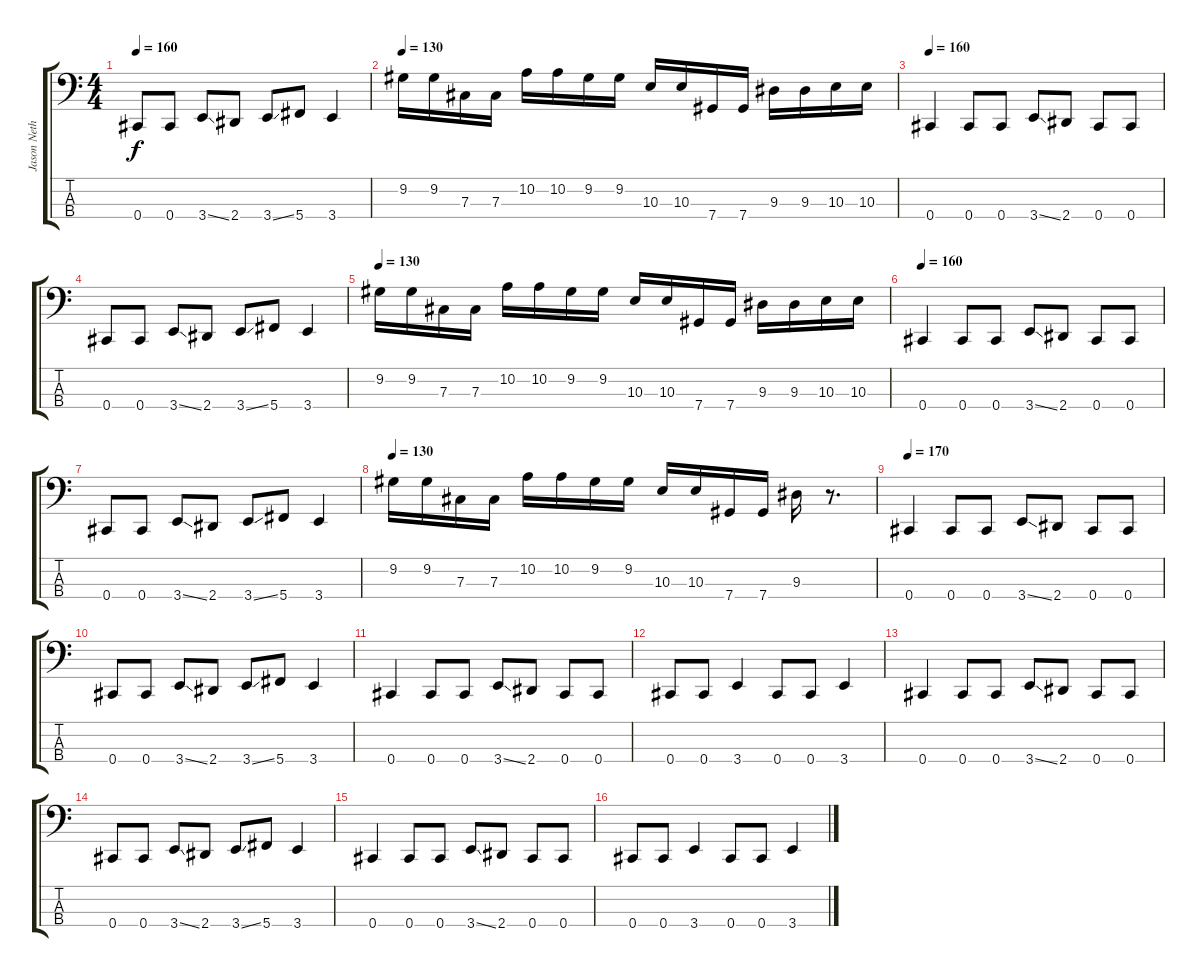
\track ("Jason Netherton" "Jason Neth") {instrument electricbasspick}
\staff {score tabs}
\tuning (E2 B1 Gb1 Db1) {hide}
\ts (4 4)
\tempo 160
\clef f4
\ks c
0.4.8{dy f} 0.4.8 3.4{ss}.8 2.4.8 3.4{ss}.8 5.4.8 3.4.4 |
\tempo 130
9.2.16 9.2.16 7.3.16 7.3.16 10.2.16 10.2.16 9.2.16 9.2.16 10.3.16 10.3.16 7.4.16 7.4.16 9.3.16 9.3.16 10.3.16 10.3.16 |
\tempo 160
0.4.4 0.4.8 0.4.8 3.4{ss}.8 2.4.8 0.4.8 0.4.8 |
0.4.8 0.4.8 3.4{ss}.8 2.4.8 3.4{ss}.8 5.4.8 3.4.4 |
\tempo 130
9.2.16 9.2.16 7.3.16 7.3.16 10.2.16 10.2.16 9.2.16 9.2.16 10.3.16 10.3.16 7.4.16 7.4.16 9.3.16 9.3.16 10.3.16 10.3.16 |
\tempo 160
0.4.4 0.4.8 0.4.8 3.4{ss}.8 2.4.8 0.4.8 0.4.8 |
0.4.8 0.4.8 3.4{ss}.8 2.4.8 3.4{ss}.8 5.4.8 3.4.4 |
\tempo 130
9.2.16 9.2.16 7.3.16 7.3.16 10.2.16 10.2.16 9.2.16 9.2.16 10.3.16 10.3.16 7.4.16 7.4.16 9.3.16 r.8{d} |
\tempo 170
0.4.4 0.4.8 0.4.8 3.4{ss}.8 2.4.8 0.4.8 0.4.8 |
0.4.8 0.4.8 3.4{ss}.8 2.4.8 3.4{ss}.8 5.4.8 3.4.4 |
0.4.4 0.4.8 0.4.8 3.4{ss}.8 2.4.8 0.4.8 0.4.8 |
0.4.8 0.4.8 3.4.4 0.4.8 0.4.8 3.4.4 |
0.4.4 0.4.8 0.4.8 3.4{ss}.8 2.4.8 0.4.8 0.4.8 |
0.4.8 0.4.8 3.4{ss}.8 2.4.8 3.4{ss}.8 5.4.8 3.4.4 |
0.4.4 0.4.8 0.4.8 3.4{ss}.8 2.4.8 0.4.8 0.4.8 |
0.4.8 0.4.8 3.4.4 0.4.8 0.4.8 3.4.4
